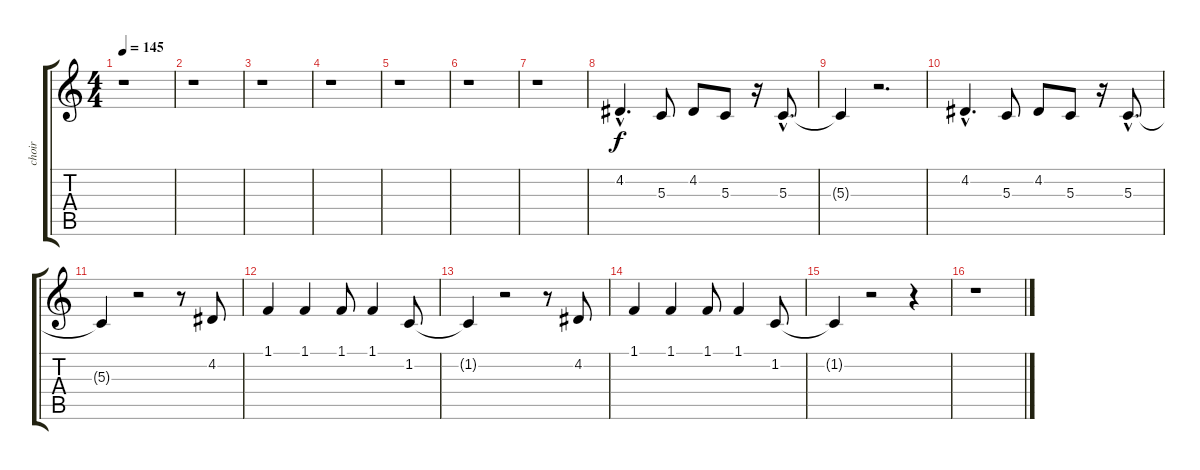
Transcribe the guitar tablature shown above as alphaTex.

\track ("choir" "choir") {instrument choiraahs}
\staff {score tabs}
\tuning (E4 B3 G3 D3 A2 E2) {hide}
\ts (4 4)
\tempo 145
\clef g2
\ks c
r.1{dy f} |
r.1 |
r.1 |
r.1 |
r.1 |
r.1 |
r.1 |
4.2{hac}.4{d} 5.3.8 4.2.8 5.3.8 r.16 5.3{hac}.8{d} |
5.3{t}.4 r.2{d} |
4.2{hac}.4{d} 5.3.8 4.2.8 5.3.8 r.16 5.3{hac}.8{d} |
5.3{t}.4 r.2 r.8 4.2.8 |
1.1.4 1.1.4 1.1.8 1.1.4 1.2.8 |
1.2{t}.4 r.2 r.8 4.2.8 |
1.1.4 1.1.4 1.1.8 1.1.4 1.2.8 |
1.2{t}.4 r.2 r.4 |
r.1
